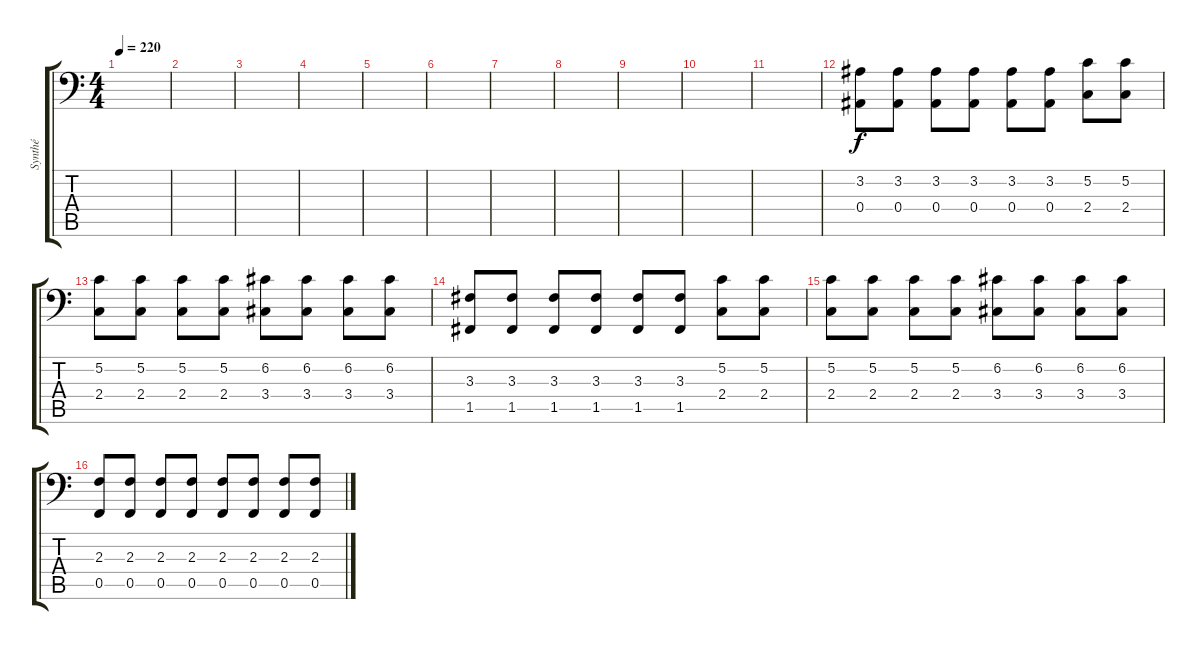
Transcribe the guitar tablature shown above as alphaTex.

\track ("Synthé" "Synthé") {instrument lead1square}
\staff {score tabs}
\tuning (C4 G3 Eb3 Bb2 F2 Bb1) {hide}
\ts (4 4)
\tempo 220
\clef f4
\ks c
|
|
|
|
|
|
|
|
|
|
|
(3.2 0.4).8 (3.2 0.4).8 (3.2 0.4).8 (3.2 0.4).8 (3.2 0.4).8 (3.2 0.4).8 (5.2 2.4).8 (5.2 2.4).8 |
(5.2 2.4).8 (5.2 2.4).8 (5.2 2.4).8 (5.2 2.4).8 (6.2 3.4).8 (6.2 3.4).8 (6.2 3.4).8 (6.2 3.4).8 |
(3.3 1.5).8 (3.3 1.5).8 (3.3 1.5).8 (3.3 1.5).8 (3.3 1.5).8 (3.3 1.5).8 (5.2 2.4).8 (5.2 2.4).8 |
(5.2 2.4).8 (5.2 2.4).8 (5.2 2.4).8 (5.2 2.4).8 (6.2 3.4).8 (6.2 3.4).8 (6.2 3.4).8 (6.2 3.4).8 |
(2.3 0.5).8 (2.3 0.5).8 (2.3 0.5).8 (2.3 0.5).8 (2.3 0.5).8 (2.3 0.5).8 (2.3 0.5).8 (2.3 0.5).8
